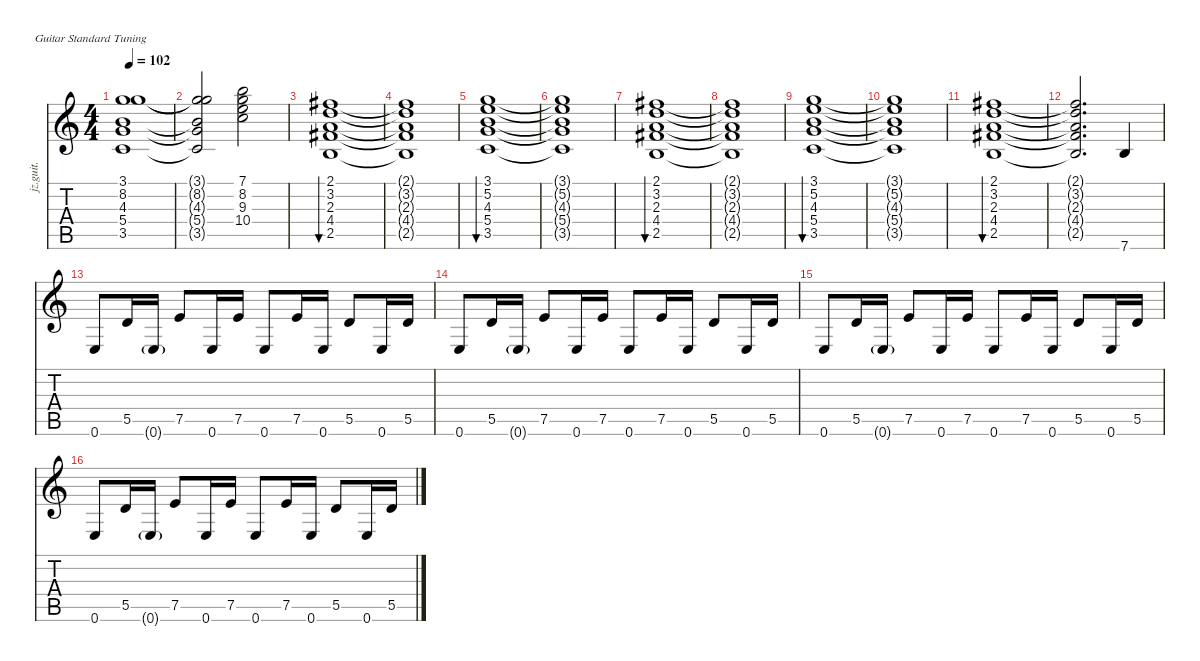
\defaultSystemsLayout 4
\hideDynamics
\bracketExtendMode nobrackets
\otherSystemsTrackNameOrientation horizontal
\track ("Tim Renwick" "jz.guit.") {instrument electricguitarjazz}
\staff {score tabs}
\tuning (E4 B3 G3 D3 A2 E2)
\ts (4 4)
\tempo 102
\clef g2
\ks c
(3.1 8.2 4.3 5.4 3.5).1{dy f beam Up} |
(3.1{t} 8.2{t} 4.3{t} 5.4{t} 3.5{t}).2{beam Up} (7.1 8.2 9.3 10.4).2{beam Down} |
(2.1{acc #} 3.2 2.3 4.4{acc #} 2.5).1{bu 240 beam Up} |
(2.1{t acc #} 3.2{t} 2.3{t} 4.4{t acc #} 2.5{t}).1{beam Up} |
(3.1 5.2 4.3 5.4 3.5).1{bu 240 beam Up} |
(3.1{t} 5.2{t} 4.3{t} 5.4{t} 3.5{t}).1{beam Up} |
(2.1{acc #} 3.2 2.3 4.4{acc #} 2.5).1{bu 240 beam Up} |
(2.1{t acc #} 3.2{t} 2.3{t} 4.4{t acc #} 2.5{t}).1{beam Up} |
(3.1 5.2 4.3 5.4 3.5).1{bu 240 beam Up} |
(3.1{t} 5.2{t} 4.3{t} 5.4{t} 3.5{t}).1{beam Up} |
(2.1{acc #} 3.2 2.3 4.4{acc #} 2.5).1{bu 240 beam Up} |
(2.1{t acc #} 3.2{t} 2.3{t} 4.4{t acc #} 2.5{t}).2{d beam Up} 7.6.4{beam Up} |
0.6.8{beam Up} 5.5.16{beam Up} 0.6{g}.16{dy mf beam Up} 7.5.8{dy f beam Up} 0.6.16{beam Up} 7.5.16{beam Up} 0.6.8{beam Up} 7.5.16{beam Up} 0.6.16{beam Up} 5.5.8{beam Up} 0.6.16{beam Up} 5.5.16{beam Up} |
0.6.8{beam Up} 5.5.16{beam Up} 0.6{g}.16{dy mf beam Up} 7.5.8{dy f beam Up} 0.6.16{beam Up} 7.5.16{beam Up} 0.6.8{beam Up} 7.5.16{beam Up} 0.6.16{beam Up} 5.5.8{beam Up} 0.6.16{beam Up} 5.5.16{beam Up} |
0.6.8{beam Up} 5.5.16{beam Up} 0.6{g}.16{dy mf beam Up} 7.5.8{dy f beam Up} 0.6.16{beam Up} 7.5.16{beam Up} 0.6.8{beam Up} 7.5.16{beam Up} 0.6.16{beam Up} 5.5.8{beam Up} 0.6.16{beam Up} 5.5.16{beam Up} |
0.6.8{beam Up} 5.5.16{beam Up} 0.6{g}.16{dy mf beam Up} 7.5.8{dy f beam Up} 0.6.16{beam Up} 7.5.16{beam Up} 0.6.8{beam Up} 7.5.16{beam Up} 0.6.16{beam Up} 5.5.8{beam Up} 0.6.16{beam Up} 5.5.16{beam Up}
